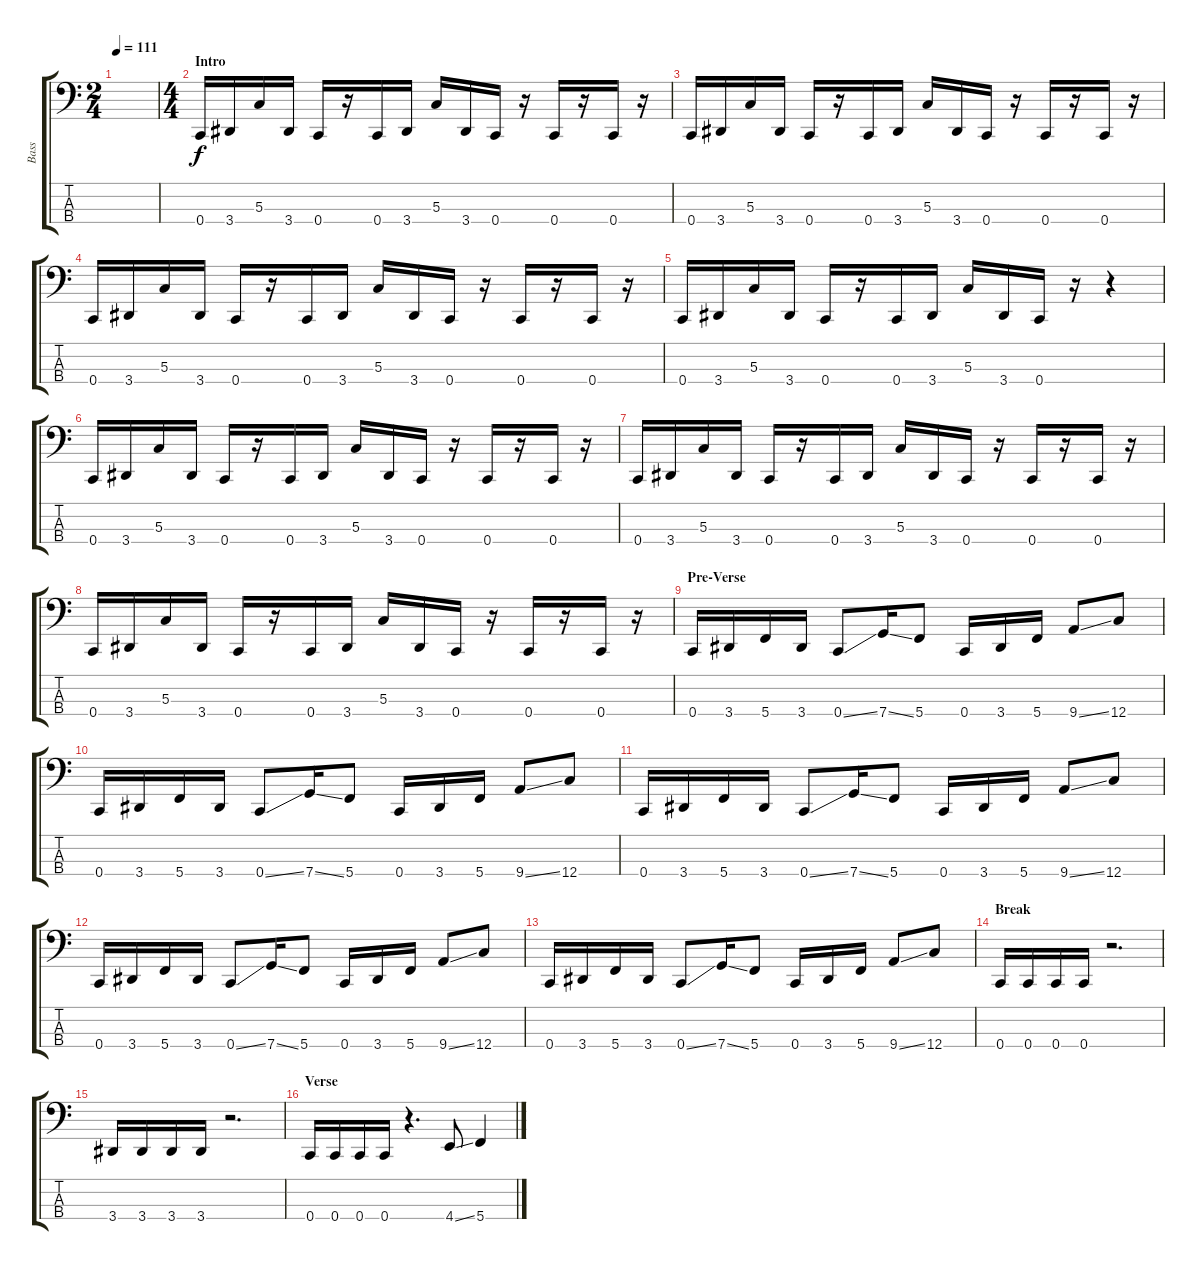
\track ("Bass" "Bass") {instrument electricbassfinger}
\staff {score tabs}
\tuning (F2 C2 G1 C1) {hide}
\ts (2 4)
\tempo 111
\clef f4
\ks c
|
\ts (4 4)
\section ("" "Intro")
0.4.16 3.4.16 5.3.16 3.4.16 0.4.16 r.16 0.4.16 3.4.16 5.3.16 3.4.16 0.4.16 r.16 0.4.16 r.16 0.4.16 r.16 |
0.4.16 3.4.16 5.3.16 3.4.16 0.4.16 r.16 0.4.16 3.4.16 5.3.16 3.4.16 0.4.16 r.16 0.4.16 r.16 0.4.16 r.16 |
0.4.16 3.4.16 5.3.16 3.4.16 0.4.16 r.16 0.4.16 3.4.16 5.3.16 3.4.16 0.4.16 r.16 0.4.16 r.16 0.4.16 r.16 |
0.4.16 3.4.16 5.3.16 3.4.16 0.4.16 r.16 0.4.16 3.4.16 5.3.16 3.4.16 0.4.16 r.16 r.4 |
0.4.16 3.4.16 5.3.16 3.4.16 0.4.16 r.16 0.4.16 3.4.16 5.3.16 3.4.16 0.4.16 r.16 0.4.16 r.16 0.4.16 r.16 |
0.4.16 3.4.16 5.3.16 3.4.16 0.4.16 r.16 0.4.16 3.4.16 5.3.16 3.4.16 0.4.16 r.16 0.4.16 r.16 0.4.16 r.16 |
0.4.16 3.4.16 5.3.16 3.4.16 0.4.16 r.16 0.4.16 3.4.16 5.3.16 3.4.16 0.4.16 r.16 0.4.16 r.16 0.4.16 r.16 |
\section ("" "Pre-Verse")
0.4.16 3.4.16 5.4.16 3.4.16 0.4{ss}.8 7.4{ss}.16 5.4.8 0.4.16 3.4.16 5.4.16 9.4{ss}.8 12.4.8 |
0.4.16 3.4.16 5.4.16 3.4.16 0.4{ss}.8 7.4{ss}.16 5.4.8 0.4.16 3.4.16 5.4.16 9.4{ss}.8 12.4.8 |
0.4.16 3.4.16 5.4.16 3.4.16 0.4{ss}.8 7.4{ss}.16 5.4.8 0.4.16 3.4.16 5.4.16 9.4{ss}.8 12.4.8 |
0.4.16 3.4.16 5.4.16 3.4.16 0.4{ss}.8 7.4{ss}.16 5.4.8 0.4.16 3.4.16 5.4.16 9.4{ss}.8 12.4.8 |
0.4.16 3.4.16 5.4.16 3.4.16 0.4{ss}.8 7.4{ss}.16 5.4.8 0.4.16 3.4.16 5.4.16 9.4{ss}.8 12.4.8 |
\section ("" "Break")
0.4.16 0.4.16 0.4.16 0.4.16 r.2{d} |
3.4.16 3.4.16 3.4.16 3.4.16 r.2{d} |
\section ("" "Verse")
0.4.16 0.4.16 0.4.16 0.4.16 r.4{d} 4.4{ss}.8 5.4{ss}.4
